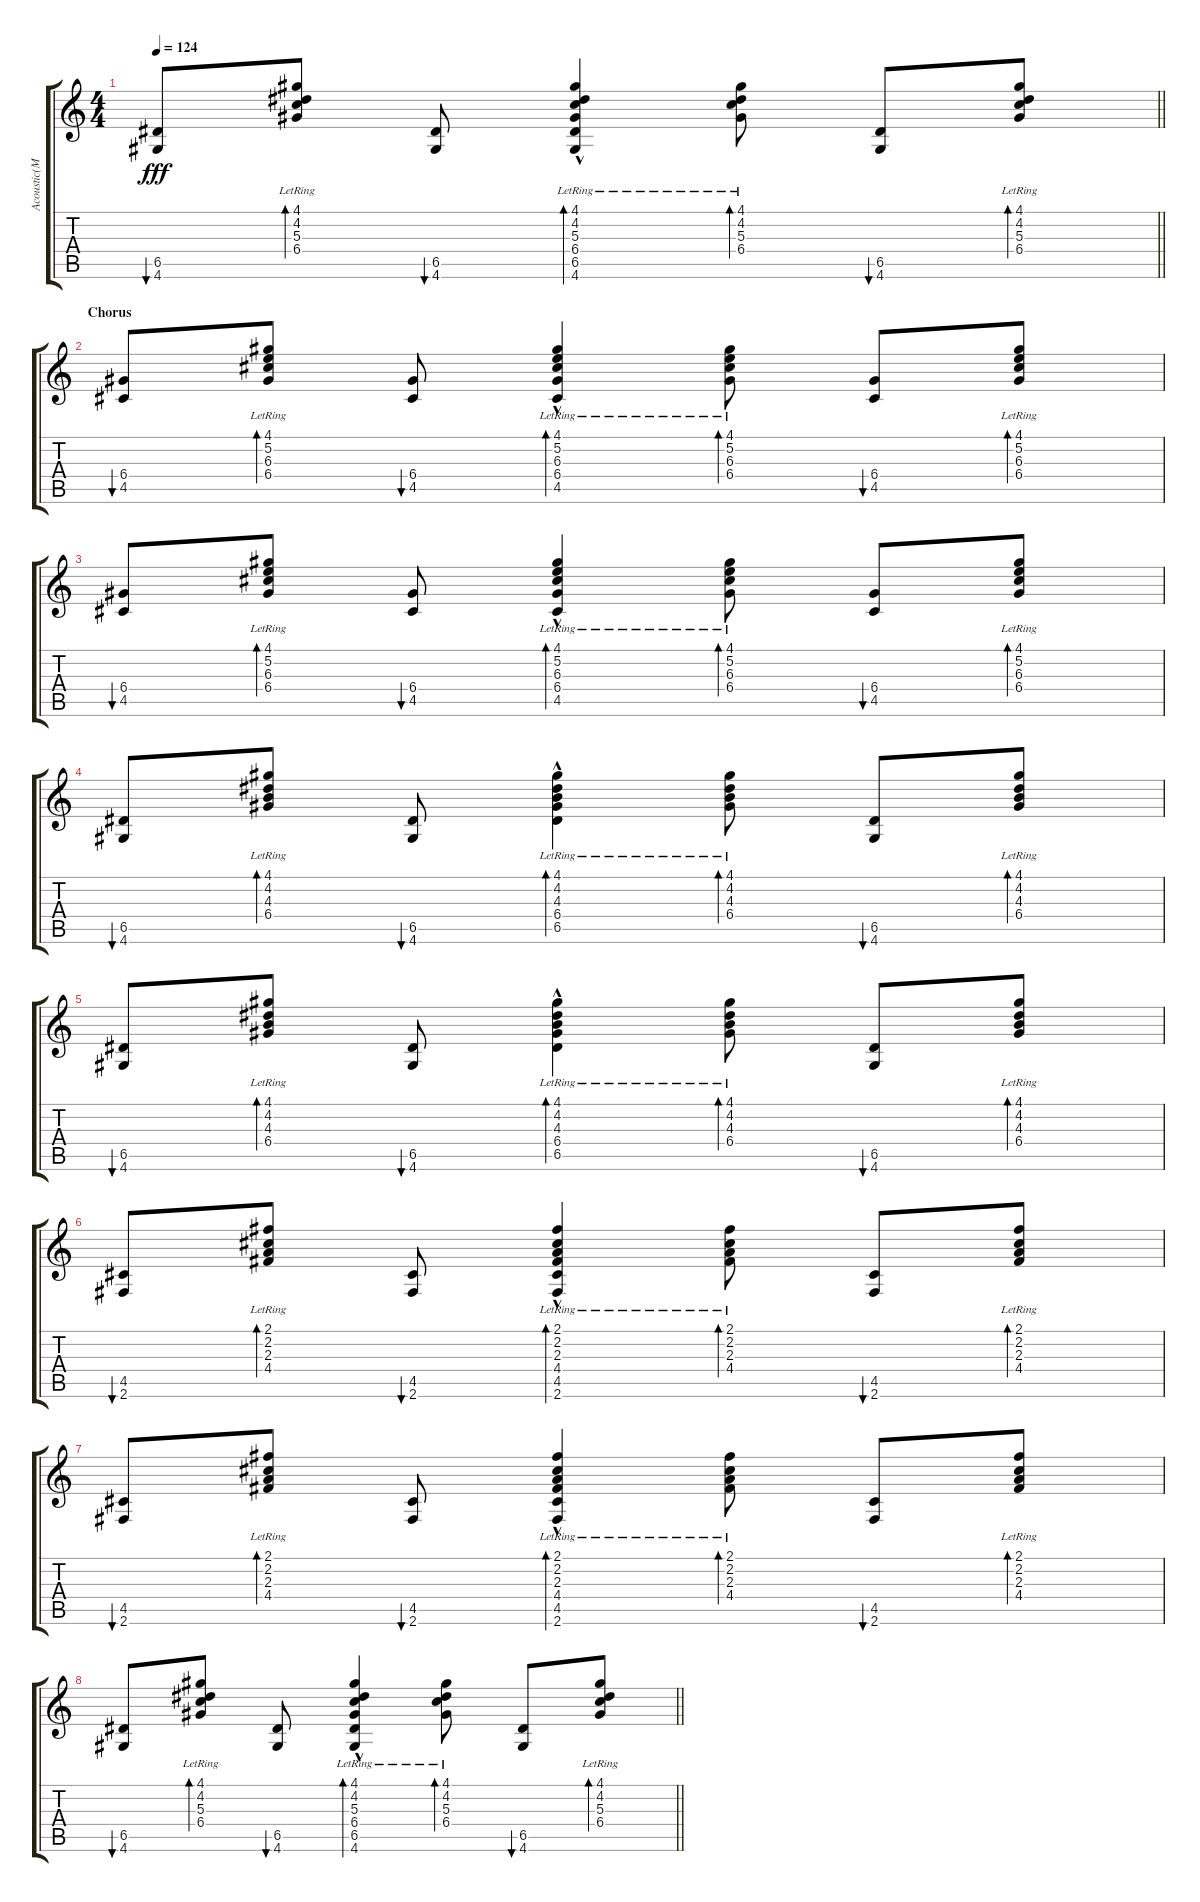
\track ("Acoustic(Mhala)" "Acoustic(M") {instrument acousticguitarsteel}
\staff {score tabs}
\tuning (E4 B3 G3 D3 A2 E2) {hide}
\ts (4 4)
\tempo 124
\clef g2
\barLineRight lightlight
\ks c
(6.5 4.6).8{bu 30 dy fff} (4.1 4.2 5.3 6.4{lr}).8{bd 30} (6.5 4.6).8{bu 30} (4.1 4.2 5.3 6.4{lr} 6.5 4.6{hac}).4{bd 30} (4.1 4.2 5.3 6.4{lr}).8{bd 30} (6.5 4.6).8{bu 30} (4.1 4.2 5.3 6.4{lr}).8{bd 30} |
\section ("" "Chorus")
(6.4 4.5).8{bu 30} (4.1 5.2 6.3{lr} 6.4).8{bd 30} (6.4 4.5).8{bu 30} (4.1 5.2 6.3{hac lr} 6.4 4.5).4{bd 30} (4.1 5.2 6.3{lr} 6.4).8{bd 30} (6.4 4.5).8{bu 30} (4.1 5.2 6.3{lr} 6.4).8{bd 30} |
(6.4 4.5).8{bu 30} (4.1 5.2 6.3{lr} 6.4).8{bd 30} (6.4 4.5).8{bu 30} (4.1 5.2 6.3{hac lr} 6.4 4.5).4{bd 30} (4.1 5.2 6.3{lr} 6.4).8{bd 30} (6.4 4.5).8{bu 30} (4.1 5.2 6.3{lr} 6.4).8{bd 30} |
(6.5 4.6).8{bu 30} (4.1 4.2 4.3 6.4{lr}).8{bd 30} (6.5 4.6).8{bu 30} (4.1 4.2 4.3 6.4{lr} 6.5{hac}).4{bd 30} (4.1 4.2 4.3 6.4{lr}).8{bd 30} (6.5 4.6).8{bu 30} (4.1 4.2 4.3 6.4{lr}).8{bd 30} |
(6.5 4.6).8{bu 30} (4.1 4.2 4.3 6.4{lr}).8{bd 30} (6.5 4.6).8{bu 30} (4.1 4.2 4.3 6.4{lr} 6.5{hac}).4{bd 30} (4.1 4.2 4.3 6.4{lr}).8{bd 30} (6.5 4.6).8{bu 30} (4.1 4.2 4.3 6.4{lr}).8{bd 30} |
(4.5 2.6).8{bu 30} (2.1 2.2 2.3 4.4{lr}).8{bd 30} (4.5 2.6).8{bu 30} (2.1 2.2 2.3 4.4{lr} 4.5 2.6{hac}).4{bd 30} (2.1 2.2 2.3 4.4{lr}).8{bd 30} (4.5 2.6).8{bu 30} (2.1 2.2 2.3 4.4{lr}).8{bd 30} |
(4.5 2.6).8{bu 30} (2.1 2.2 2.3 4.4{lr}).8{bd 30} (4.5 2.6).8{bu 30} (2.1 2.2 2.3 4.4{lr} 4.5 2.6{hac}).4{bd 30} (2.1 2.2 2.3 4.4{lr}).8{bd 30} (4.5 2.6).8{bu 30} (2.1 2.2 2.3 4.4{lr}).8{bd 30} |
\barLineRight lightlight
(6.5 4.6).8{bu 30} (4.1 4.2 5.3 6.4{lr}).8{bd 30} (6.5 4.6).8{bu 30} (4.1 4.2 5.3 6.4{lr} 6.5 4.6{hac}).4{bd 30} (4.1 4.2 5.3 6.4{lr}).8{bd 30} (6.5 4.6).8{bu 30} (4.1 4.2 5.3 6.4{lr}).8{bd 30}
